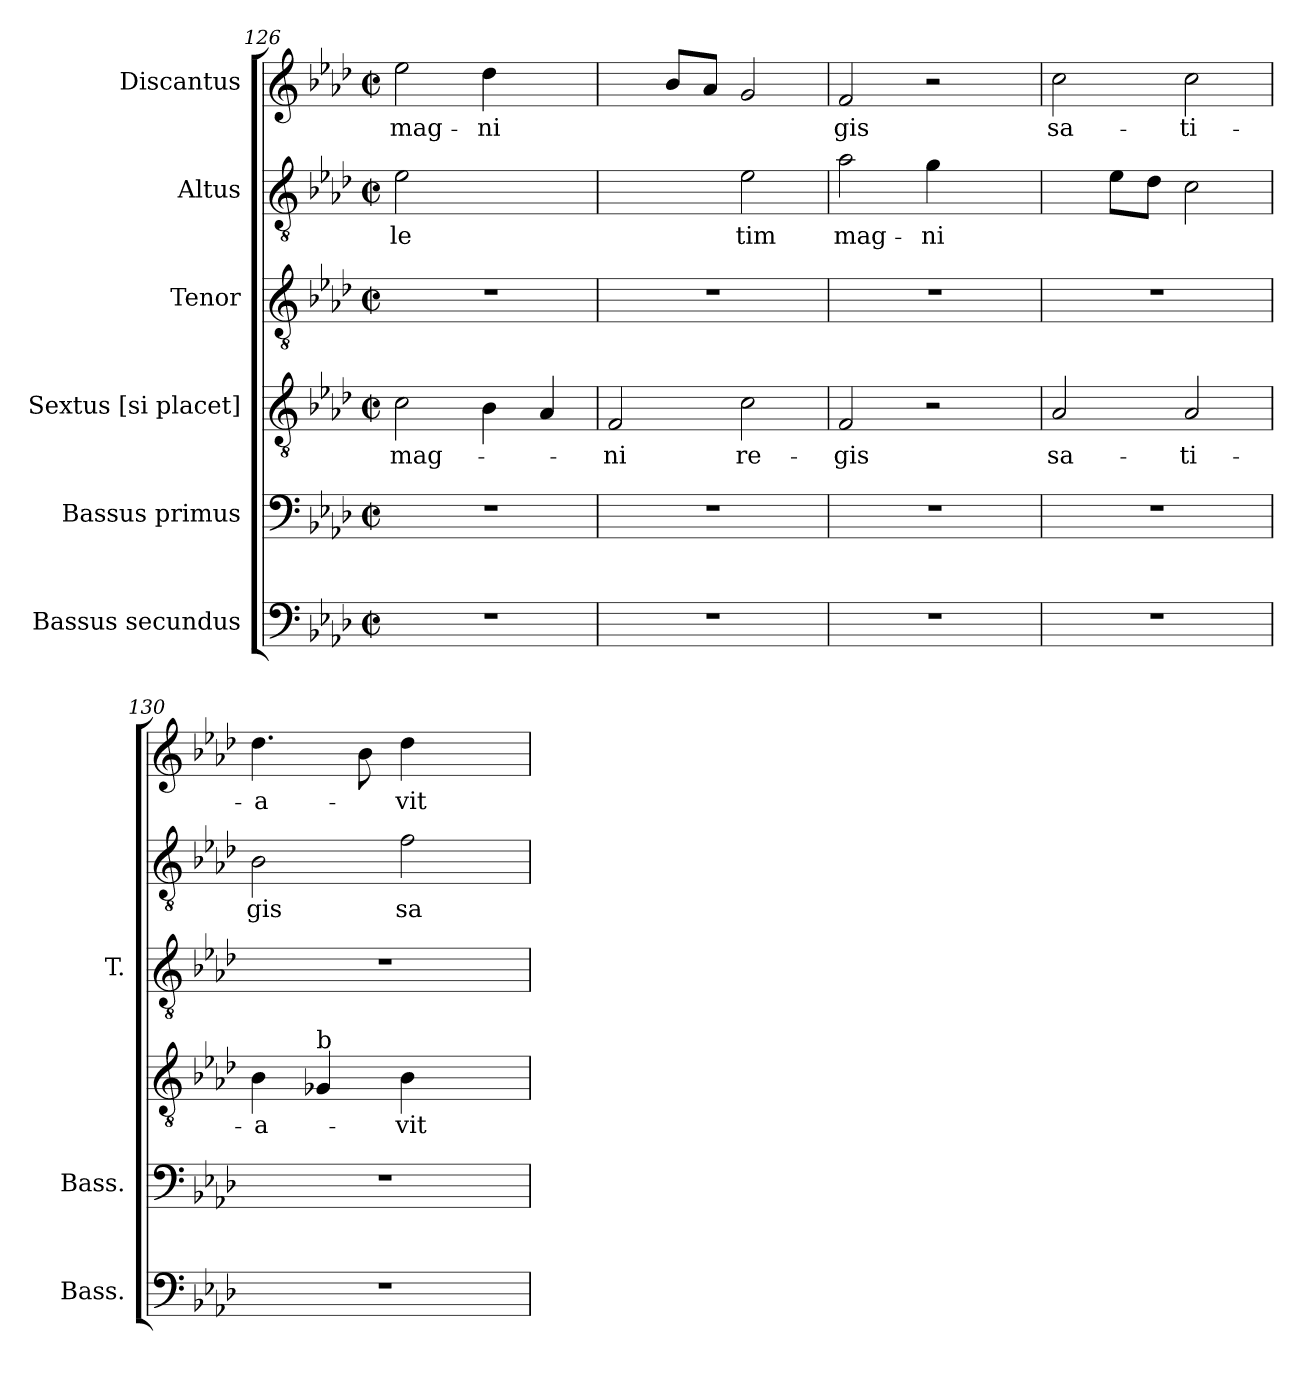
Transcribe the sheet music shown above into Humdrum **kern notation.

**kern	**kern	**kern	**text	**kern	**kern	**text	**kern	**text
*part6	*part5	*part4	*part4	*part3	*part2	*part2	*part1	*part1
*staff6	*staff5	*staff4	*staff4	*staff3	*staff2	*staff2	*staff1	*staff1
*I"Bassus secundus	*I"Bassus primus	*I"Sextus [si placet]	*	*I"Tenor	*I"Altus	*	*I"Discantus	*
*I'Bass.	*I'Bass.	*	*	*I'T.	*	*	*	*
*clefF4	*clefF4	*clefGv2	*	*clefGv2	*clefGv2	*	*clefG2	*
*	*	*ITrd7c12	*	*ITrd7c12	*ITrd7c12	*	*	*
*k[b-e-a-d-]	*k[b-e-a-d-]	*k[b-e-a-d-]	*	*k[b-e-a-d-]	*k[b-e-a-d-]	*	*k[b-e-a-d-]	*
*A-:	*A-:	*A-:	*	*A-:	*A-:	*	*A-:	*
*M2/2	*M2/2	*M2/2	*	*M2/2	*M2/2	*	*M2/2	*
*met(c|)	*met(c|)	*met(c|)	*	*met(c|)	*met(c|)	*	*met(c|)	*
=126	=126	=126	=126	=126	=126	=126	=126	=126
!	!	!	!LO:LY:b:color=#000000	!	!	!	!	!
!	!	!	!	!	!	!LO:LY:b:color=#000000	!	!
!	!	!	!	!	!	!	!	!LO:LY:b:color=#000000
1r	1r	2Ci\	mag-	1r	2E-i\	-le	2ee-i\	mag-
!	!	!	!	!	!	!LO:LY:b:color=#000000	!	!
!	!	!	!	!	!	!	!	!LO:LY:b:color=#000000
.	.	4BB-i\	.	.	[2Fi\yy	si-	4dd-i\	-ni
!	!	!	!	!	!	!	!	!LO:LY:b:color=#000000
.	.	4AA-i/	.	.	.	.	[4cci\yy	re-
=127	=127	=127	=127	=127	=127	=127	=127	=127
!	!	!	!LO:LY:b:color=#000000	!	!	!	!	!
1r	1r	2FFi/	-ni	1r	2Fi\yy]	.	4cci\yy]	.
.	.	.	.	.	.	.	8b-i/L	.
.	.	.	.	.	.	.	8a-i/J	.
!	!	!	!LO:LY:b:color=#000000	!	!	!	!	!
!	!	!	!	!	!	!LO:LY:b:color=#000000	!	!
.	.	2Ci\	re-	.	2E-i\	-tim	2gi/	.
=128	=128	=128	=128	=128	=128	=128	=128	=128
!	!	!	!LO:LY:b:color=#000000	!	!	!	!	!
!	!	!	!	!	!	!LO:LY:b:color=#000000	!	!
!	!	!	!	!	!	!	!	!LO:LY:b:color=#000000
1r	1r	2FFi/	-gis	1r	2A-i\	mag-	2fi/	-gis
!	!	!	!	!	!	!LO:LY:b:color=#000000	!	!
.	.	2r	.	.	4Gi\	-ni	2r	.
!	!	!	!	!	!	!LO:LY:b:color=#000000	!	!
.	.	.	.	.	[4Fi\yy	re-	.	.
=129	=129	=129	=129	=129	=129	=129	=129	=129
!	!	!	!LO:LY:b:color=#000000	!	!	!	!	!
!	!	!	!	!	!	!	!	!LO:LY:b:color=#000000
1r	1r	2AA-i/	sa-	1r	4Fi\yy]	.	2cci\	sa-
.	.	.	.	.	8E-i\L	.	.	.
.	.	.	.	.	8D-i\J	.	.	.
!	!	!	!LO:LY:b:color=#000000	!	!	!	!	!
!	!	!	!	!	!	!	!	!LO:LY:b:color=#000000
.	.	2AA-i/	-ti-	.	2Ci\	.	2cci\	-ti-
=130	=130	=130	=130	=130	=130	=130	=130	=130
!	!	!	!LO:LY:b:color=#000000	!	!	!	!	!
!	!	!	!	!	!	!LO:LY:b:color=#000000	!	!
!	!	!	!	!	!	!	!	!LO:LY:b:color=#000000
1r	1r	4BB-i\	-a-	1r	2BB-i\	-gis	4.dd-i\	-a-
!	!	!LO:TX:a:t=b	!	!	!	!	!	!
.	.	4GG-i/	.	.	.	.	.	.
.	.	.	.	.	.	.	8b-i\	.
!	!	!	!LO:LY:b:color=#000000	!	!	!	!	!
!	!	!	!	!	!	!LO:LY:b:color=#000000	!	!
!	!	!	!	!	!	!	!	!LO:LY:b:color=#000000
.	.	4BB-i\	-vit	.	2Fi\	sa-	4dd-i\	-vit
!	!	!	!LO:LY:b:color=#000000	!	!	!	!	!
!	!	!	!	!	!	!	!	!LO:LY:b:color=#000000
.	.	[4AA-i/yy	a-	.	.	.	[4cci\yy	a-
=	=	=	=	=	=	=	=	=
*-	*-	*-	*-	*-	*-	*-	*-	*-
